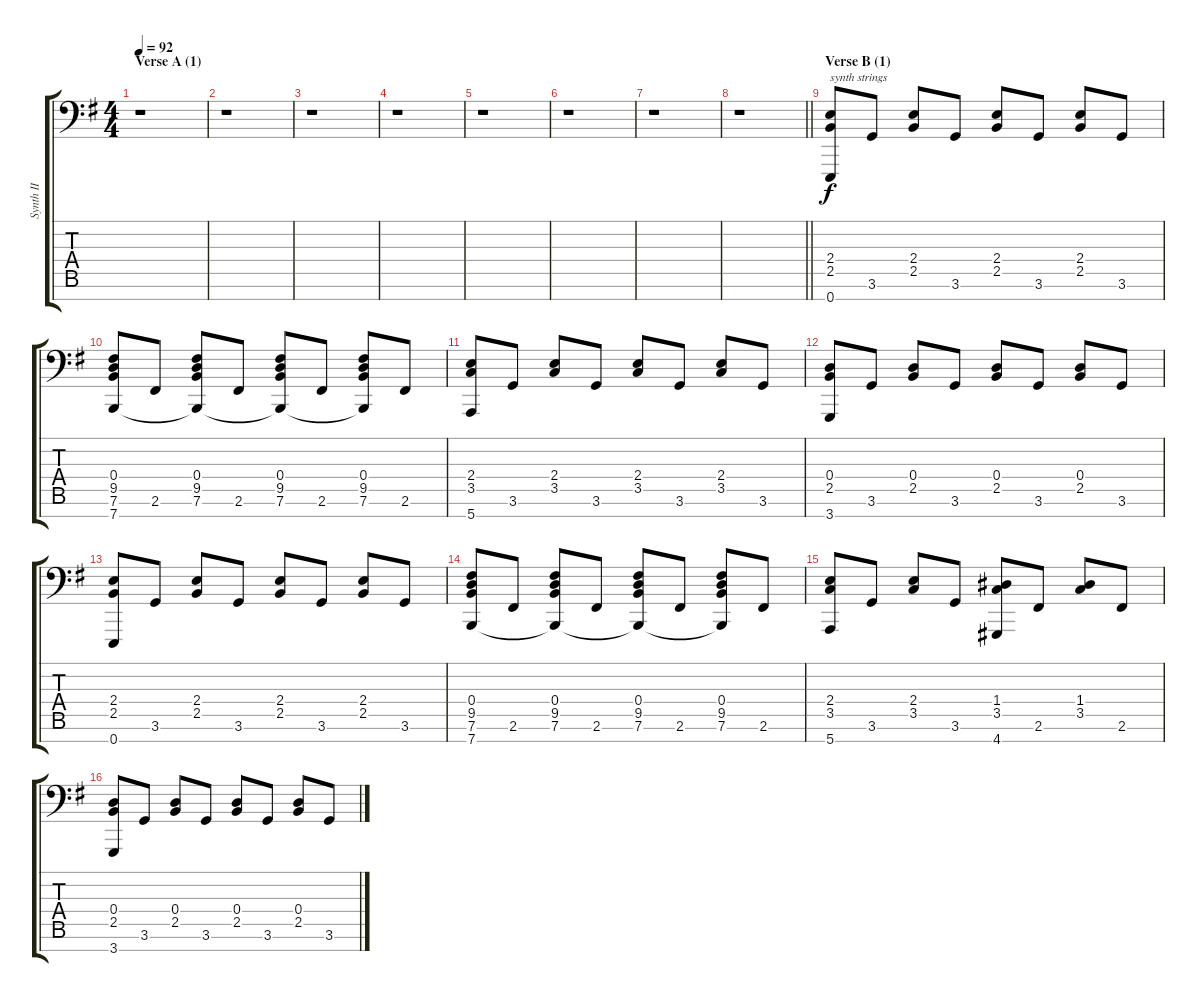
\track ("Synth II" "Synth II") {instrument pad3polysynth}
\staff {score tabs}
\tuning (E4 B3 G3 D3 A2 E2 E1) {hide}
\ts (4 4)
\section ("" "Verse A (1)")
\tempo 92
\clef f4
\ks g
r.1{dy f} |
r.1 |
r.1 |
r.1 |
r.1 |
r.1 |
r.1 |
\barLineRight lightlight
r.1 |
\section ("" "Verse B (1)")
(2.4 2.5 0.7).8{txt "synth strings" instrument synthstrings1} 3.6.8 (2.4 2.5).8 3.6.8 (2.4 2.5).8 3.6.8 (2.4 2.5).8 3.6.8 |
(0.4 9.5 7.6 7.7).8 2.6.8 (0.4 9.5 7.6 7.7{t}).8 2.6.8 (0.4 9.5 7.6 7.7{t}).8 2.6.8 (0.4 9.5 7.6 7.7{t}).8 2.6.8 |
(2.4 3.5 5.7).8 3.6.8 (2.4 3.5).8 3.6.8 (2.4 3.5).8 3.6.8 (2.4 3.5).8 3.6.8 |
(0.4 2.5 3.7).8 3.6.8 (0.4 2.5).8 3.6.8 (0.4 2.5).8 3.6.8 (0.4 2.5).8 3.6.8 |
(2.4 2.5 0.7).8 3.6.8 (2.4 2.5).8 3.6.8 (2.4 2.5).8 3.6.8 (2.4 2.5).8 3.6.8 |
(0.4 9.5 7.6 7.7).8 2.6.8 (0.4 9.5 7.6 7.7{t}).8 2.6.8 (0.4 9.5 7.6 7.7{t}).8 2.6.8 (0.4 9.5 7.6 7.7{t}).8 2.6.8 |
(2.4 3.5 5.7).8 3.6.8 (2.4 3.5).8 3.6.8 (1.4 3.5 4.7).8 2.6.8 (1.4 3.5).8 2.6.8 |
(0.4 2.5 3.7).8 3.6.8 (0.4 2.5).8 3.6.8 (0.4 2.5).8 3.6.8 (0.4 2.5).8 3.6.8
